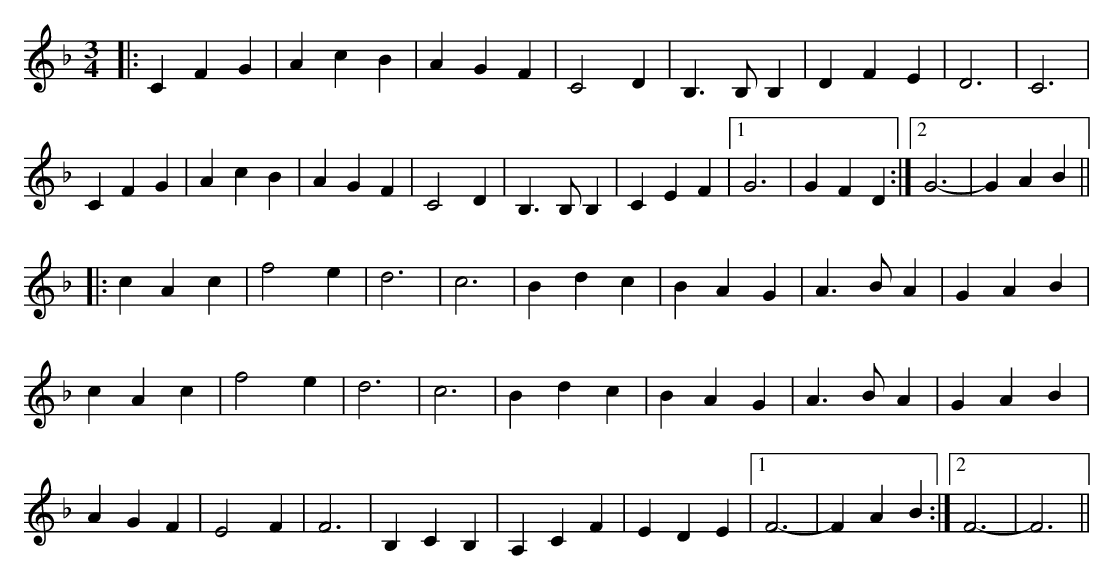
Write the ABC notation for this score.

X:1
M:3/4
K:F
|: C2 F2 G2 | A2 c2 B2 | A2 G2 F2 | C4 D2 | B,3 B, B,2 | D2 F2 E2 | D6 | C6 |
 C2 F2 G2 | A2 c2 B2 | A2 G2 F2 | C4 D2 | B,3 B, B,2 | C2 E2 F2 |1 G6 | G2 F2 D2 :|2 G6- | G2 A2 B2 ||
|: c2 A2 c2 | f4 e2 | d6 | c6 | B2 d2 c2 | B2 A2 G2 | A3 B A2 | G2 A2 B2 |
 c2 A2 c2 | f4 e2 | d6 | c6 | B2 d2 c2 | B2 A2 G2 | A3 B A2 | G2 A2 B2 |
 A2 G2 F2 | E4 F2 | F6 | B,2 C2 B,2 | A,2 C2 F2 | E2 D2 E2 |1 F6- | F2 A2 B2 :|2 F6- |F6 ||
